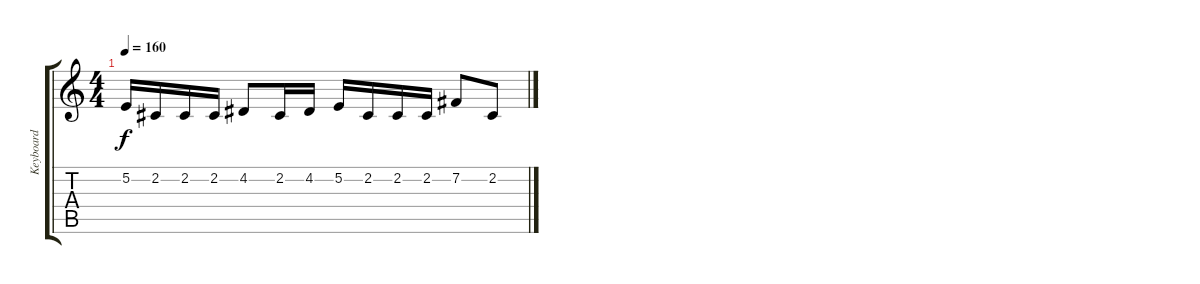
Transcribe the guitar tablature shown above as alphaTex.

\track ("Keyboard" "Keyboard") {instrument lead2sawtooth}
\staff {score tabs}
\tuning (E4 B3 G3 D3 A2 E2) {hide}
\ts (4 4)
\tempo 160
\clef g2
\ks c
5.2.16{dy f} 2.2.16 2.2.16 2.2.16 4.2.8 2.2.16 4.2.16 5.2.16 2.2.16 2.2.16 2.2.16 7.2.8 2.2.8
